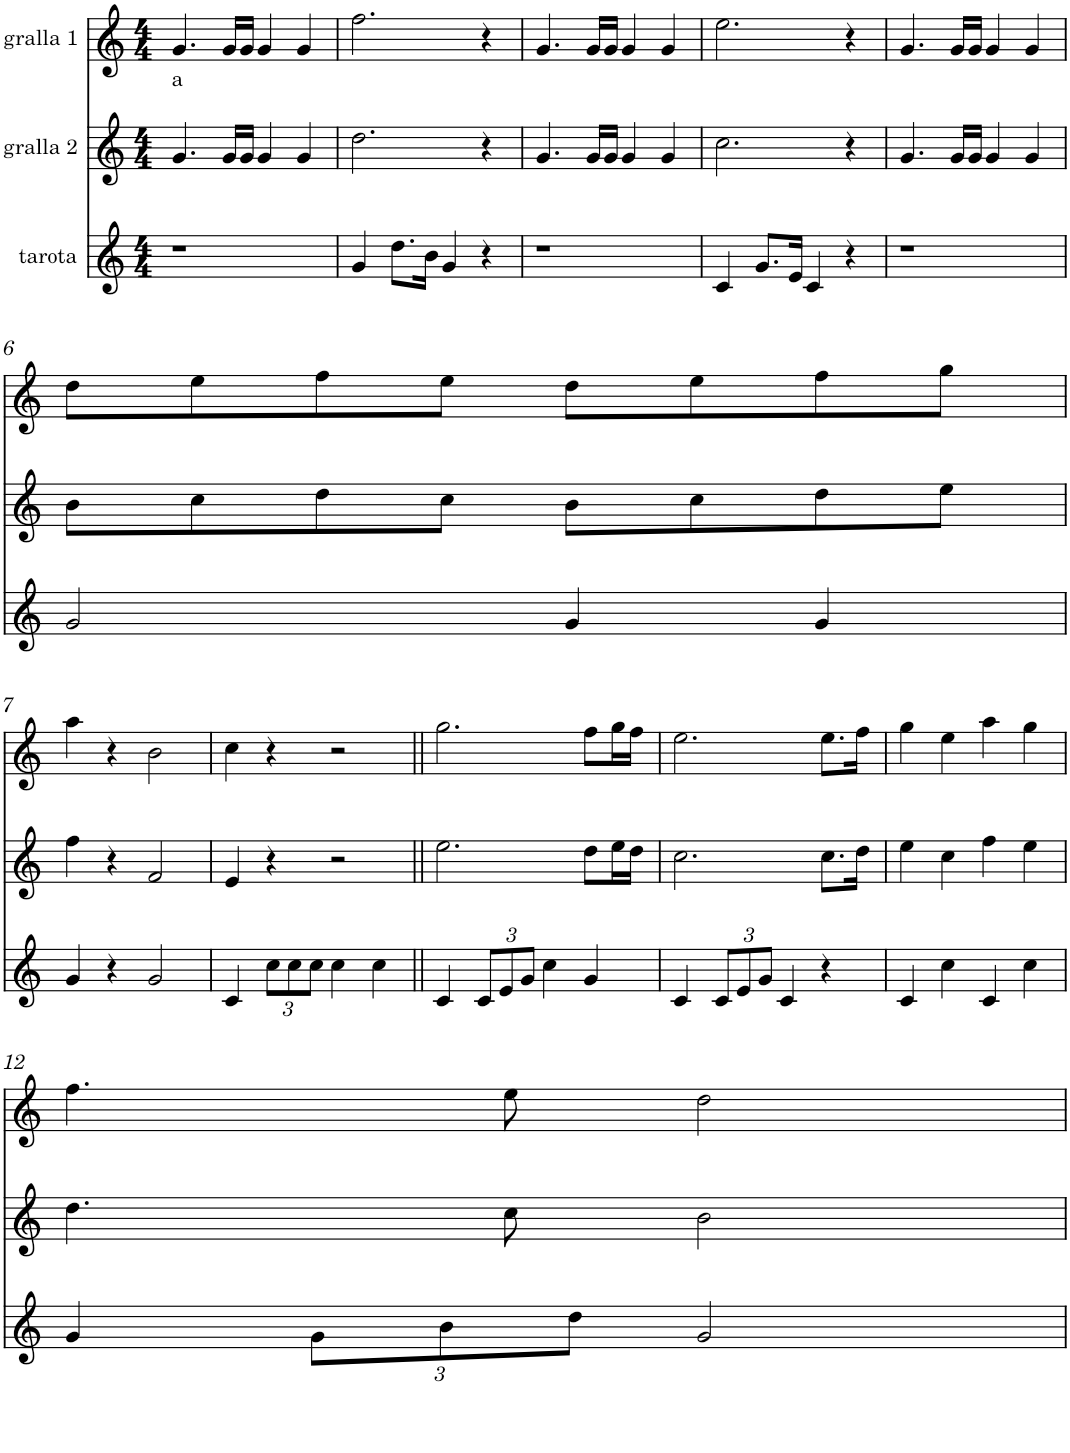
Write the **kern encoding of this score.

**kern	**kern	**kern
*part3	*part2	*part1
*staff3	*staff2	*staff1
*I"tarota	*I"gralla 2	*I"gralla 1
*clefG2	*clefG2	*clefG2
*k[]	*k[]	*k[]
*M4/4	*M4/4	*M4/4
=1	=1	=1
!	!	!LO:TX:b:t=a
1r	4.g/	4.g/
.	16g/LL	16g/LL
.	16g/JJ	16g/JJ
.	4g/	4g/
.	4g/	4g/
=2	=2	=2
4g/	2.dd\	2.ff\
8.dd\L	.	.
16b\Jk	.	.
4g/	.	.
4r	4r	4r
=3	=3	=3
1r	4.g/	4.g/
.	16g/LL	16g/LL
.	16g/JJ	16g/JJ
.	4g/	4g/
.	4g/	4g/
=4	=4	=4
4c/	2.cc\	2.ee\
8.g/L	.	.
16e/Jk	.	.
4c/	.	.
4r	4r	4r
=5	=5	=5
1r	4.g/	4.g/
.	16g/LL	16g/LL
.	16g/JJ	16g/JJ
.	4g/	4g/
.	4g/	4g/
!!LO:LB:g=z
=6	=6	=6
2g/	8b\L	8dd\L
.	8cc\	8ee\
.	8dd\	8ff\
.	8cc\J	8ee\J
4g/	8b\L	8dd\L
.	8cc\	8ee\
4g/	8dd\	8ff\
.	8ee\J	8gg\J
!!LO:LB:g=z
=7	=7	=7
4g/	4ff\	4aa\
4r	4r	4r
2g/	2f/	2b\
=8	=8	=8
4c/	4e/	4cc\
*Xbrackettup	*	*
12cc\L	4r	4r
12cc\	.	.
12cc\J	.	.
4cc\	2r	2r
4cc\	.	.
=9||	=9||	=9||
4c/	2.ee\	2.gg\
12c/L	.	.
12e/	.	.
12g/J	.	.
4cc\	.	.
4g/	8dd\L	8ff\L
.	16ee\L	16gg\L
.	16dd\JJ	16ff\JJ
=10	=10	=10
4c/	2.cc\	2.ee\
12c/L	.	.
12e/	.	.
12g/J	.	.
4c/	.	.
4r	8.cc\L	8.ee\L
.	16dd\Jk	16ff\Jk
=11	=11	=11
4c/	4ee\	4gg\
4cc\	4cc\	4ee\
4c/	4ff\	4aa\
4cc\	4ee\	4gg\
!!LO:LB:g=z
=12	=12	=12
4g/	4.dd\	4.ff\
12g\L	.	.
12b\	.	.
.	8cc\	8ee\
12dd\J	.	.
2g/	2b\	2dd\
=	=	=
*-	*-	*-
